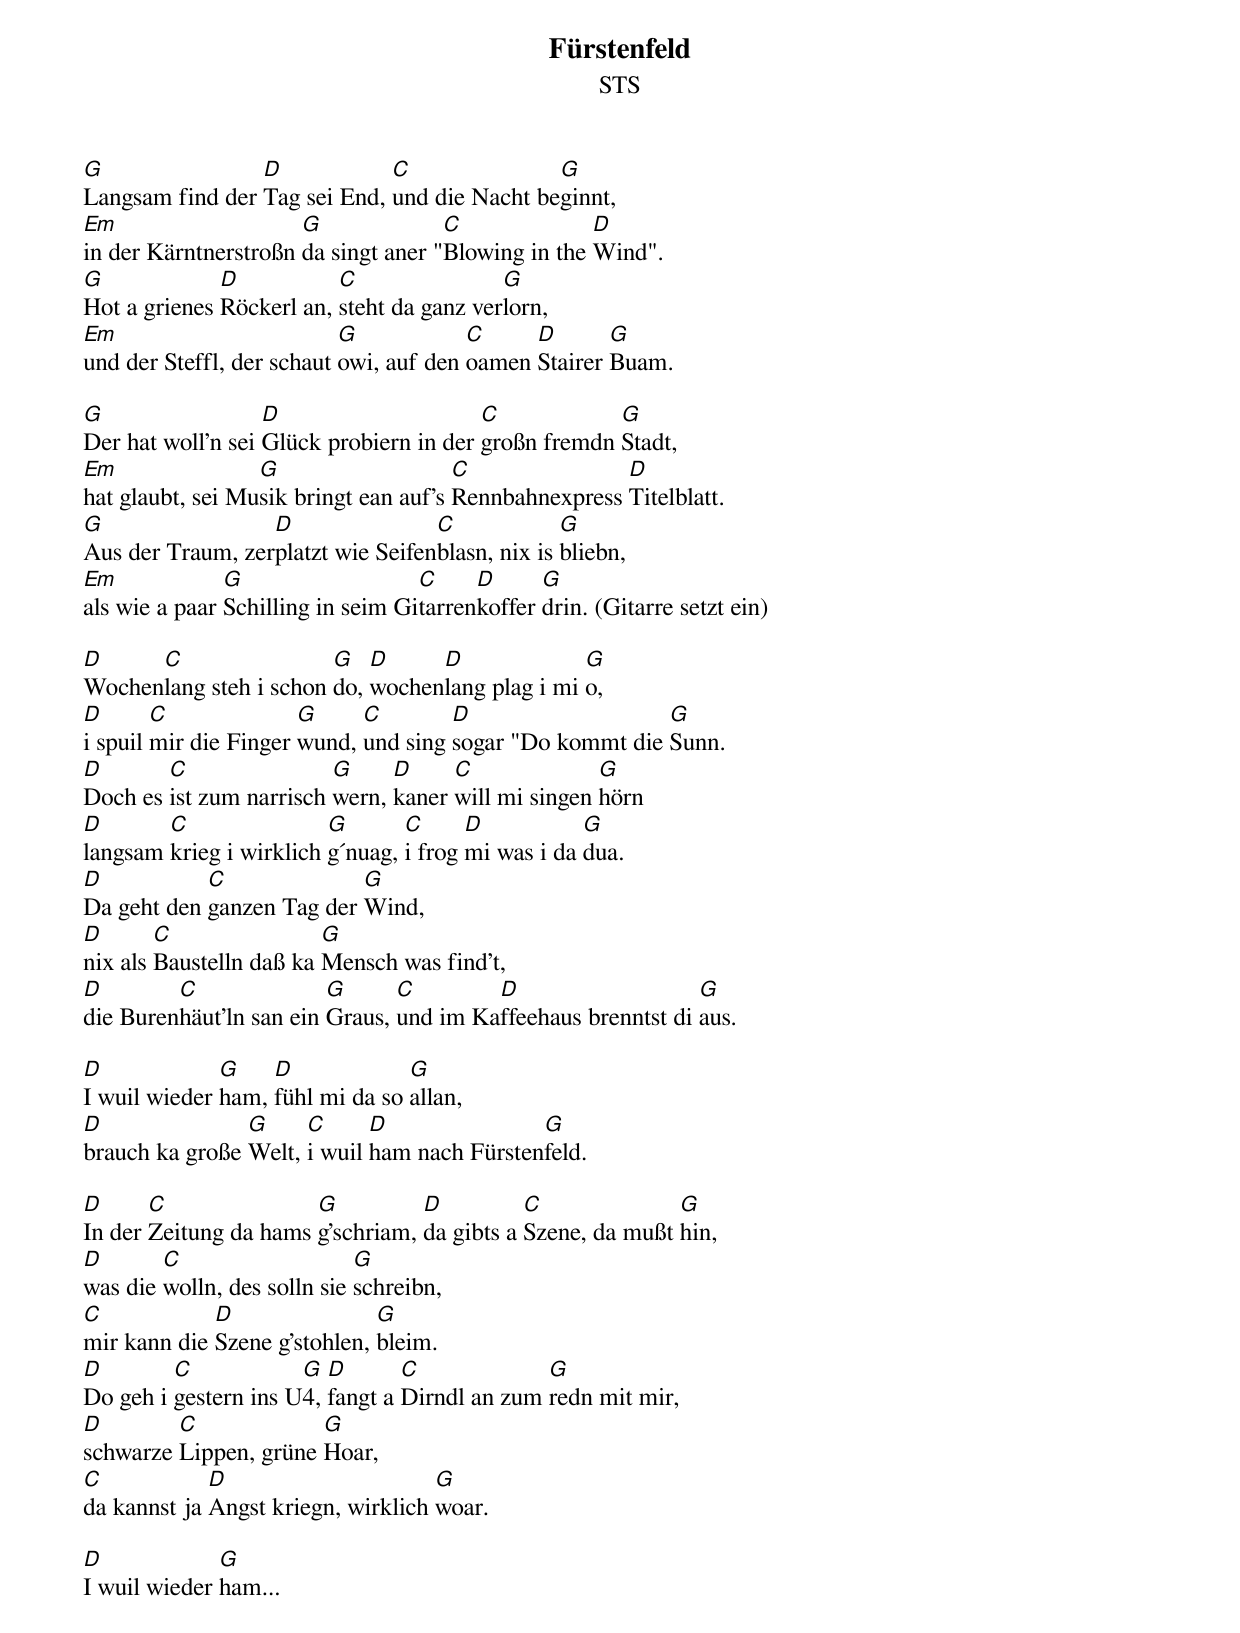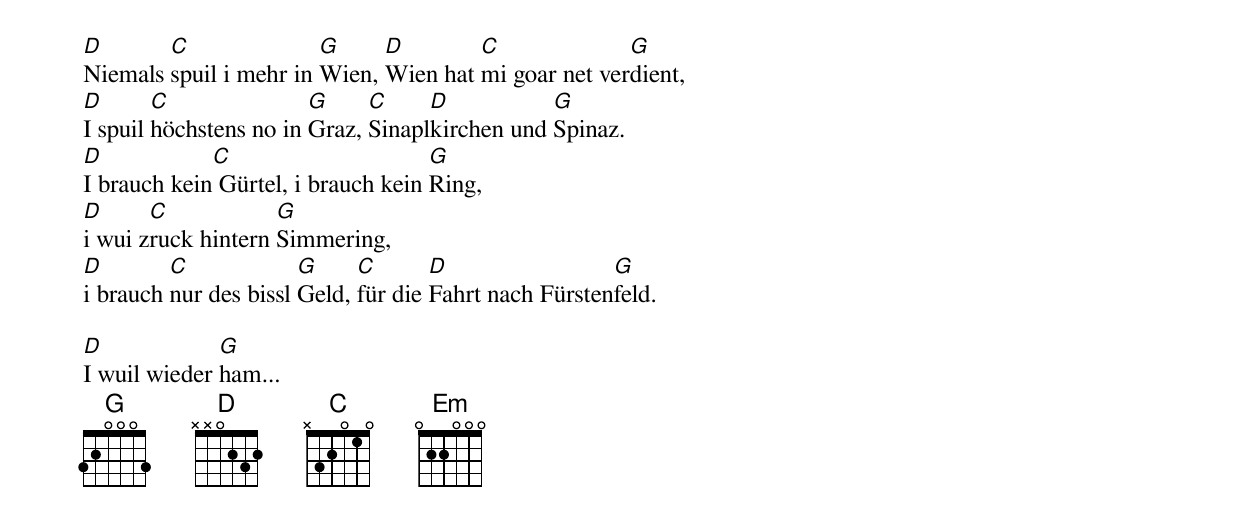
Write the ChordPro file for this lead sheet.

{t:Fürstenfeld}
{st:STS}

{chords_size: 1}
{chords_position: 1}
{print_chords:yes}
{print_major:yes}
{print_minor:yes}
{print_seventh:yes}
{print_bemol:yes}
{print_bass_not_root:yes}
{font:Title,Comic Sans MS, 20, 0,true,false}
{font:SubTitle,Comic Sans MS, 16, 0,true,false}
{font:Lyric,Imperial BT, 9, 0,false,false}
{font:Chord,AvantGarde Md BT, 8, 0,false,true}
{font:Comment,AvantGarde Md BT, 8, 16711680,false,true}
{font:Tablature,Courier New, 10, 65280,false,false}
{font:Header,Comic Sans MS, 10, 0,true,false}
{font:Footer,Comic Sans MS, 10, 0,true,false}
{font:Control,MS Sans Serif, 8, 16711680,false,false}
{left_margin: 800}
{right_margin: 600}
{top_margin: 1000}
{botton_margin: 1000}
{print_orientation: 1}




[G]Langsam find der [D]Tag sei End, [C]und die Nacht be[G]ginnt,
[Em]in der Kärntnerstroßn [G]da singt aner "[C]Blowing in the [D]Wind".
[G]Hot a grienes [D]Röckerl an, [C]steht da ganz ver[G]lorn,
[Em]und der Steffl, der schaut [G]owi, auf den [C]oamen [D]Stairer [G]Buam.

[G]Der hat woll'n sei [D]Glück probiern in der [C]großn fremdn [G]Stadt,
[Em]hat glaubt, sei Mu[G]sik bringt ean auf's [C]Rennbahnexpress [D]Titelblatt.
[G]Aus der Traum, zer[D]platzt wie Seifen[C]blasn, nix is [G]bliebn,
[Em]als wie a paar [G]Schilling in seim Gi[C]tarren[D]koffer [G]drin. (Gitarre setzt ein)

[D]Wochen[C]lang steh i schon [G]do, [D]wochen[D]lang plag i mi [G]o,
[D]i spuil [C]mir die Finger [G]wund, [C]und sing [D]sogar "Do kommt die [G]Sunn.
[D]Doch es [C]ist zum narrisch [G]wern, [D]kaner [C]will mi singen [G]hörn
[D]langsam [C]krieg i wirklich [G]g´nuag, [C]i frog [D]mi was i da [G]dua.
[D]Da geht den [C]ganzen Tag der [G]Wind,
[D]nix als [C]Baustelln daß ka [G]Mensch was find't,
[D]die Buren[C]häut'ln san ein [G]Graus, [C]und im Ka[D]ffeehaus brenntst di [G]aus.

[D]I wuil wieder [G]ham, [D]fühl mi da so [G]allan,
[D]brauch ka große [G]Welt, [C]i wuil [D]ham nach Fürsten[G]feld.

[D]In der [C]Zeitung da hams [G]g'schriam, [D]da gibts a [C]Szene, da mußt [G]hin,
[D]was die [C]wolln, des solln sie [G]schreibn,
[C]mir kann die [D]Szene g'stohlen, [G]bleim.
[D]Do geh i [C]gestern ins U[G]4, [D]fangt a [C]Dirndl an zum [G]redn mit mir,
[D]schwarze [C]Lippen, grüne [G]Hoar,
[C]da kannst ja [D]Angst kriegn, wirklich [G]woar.

[D]I wuil wieder [G]ham...

[D]Niemals [C]spuil i mehr in [G]Wien, [D]Wien hat [C]mi goar net ver[G]dient,
[D]I spuil [C]höchstens no in [G]Graz, [C]Sinapl[D]kirchen und [G]Spinaz.
[D]I brauch kein[C] Gürtel, i brauch kein [G]Ring,
[D]i wui z[C]ruck hintern [G]Simmering,
[D]i brauch [C]nur des bissl [G]Geld, [C]für die [D]Fahrt nach Fürsten[G]feld.

[D]I wuil wieder [G]ham...
